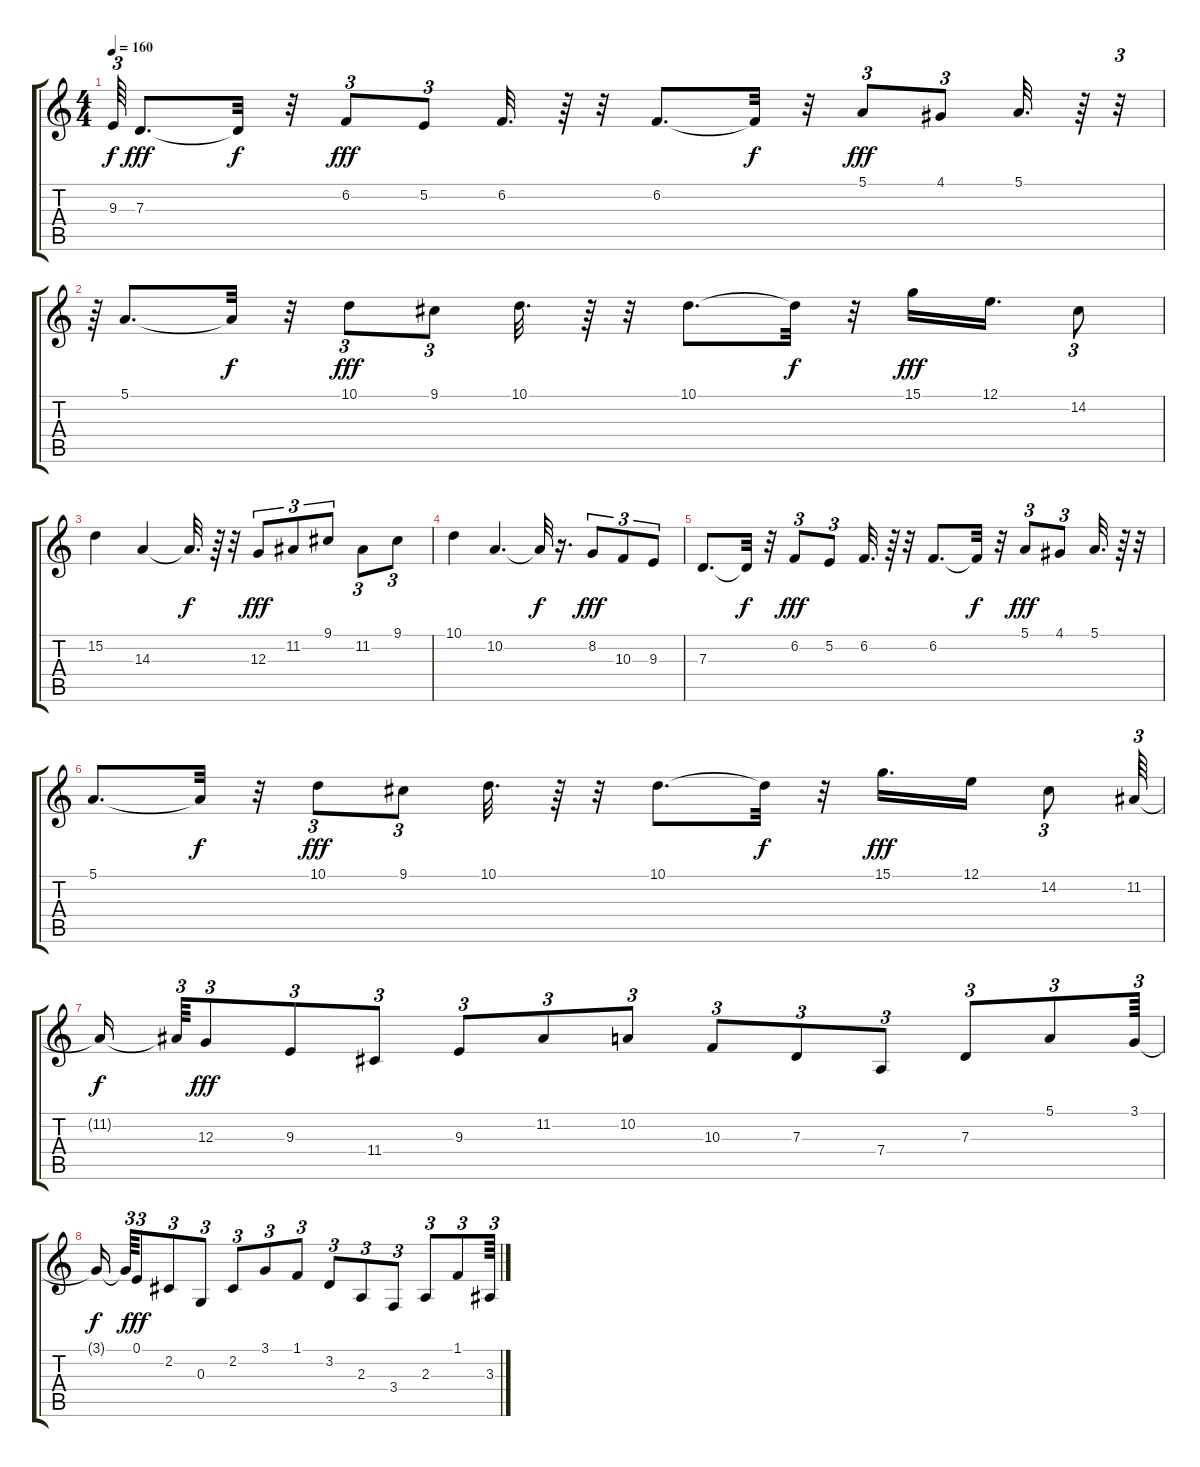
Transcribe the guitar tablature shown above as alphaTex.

\track "" {instrument choiraahs}
\staff {score tabs}
\tuning (E4 B3 G3 D3 A2 E2) {hide}
\ts (4 4)
\tempo 160
\clef g2
\ks c
9.3{t}.64{tu (3 2) dy f} 7.3.8{d dy fff} 7.3{t}.32{dy f} r.32 6.2.8{tu (3 2) dy fff} 5.2.8{tu (3 2)} 6.2.32{d} r.64 r.32 6.2.8{d} 6.2{t}.32{dy f} r.32 5.1.8{tu (3 2) dy fff} 4.1.8{tu (3 2)} 5.1.32{d} r.64 r.32{tu (3 2)} |
r.64{tu (3 2)} 5.1.8{d} 5.1{t}.32{dy f} r.32 10.1.8{tu (3 2) dy fff} 9.1.8{tu (3 2)} 10.1.32{d} r.64 r.32 10.1.8{d} 10.1{t}.32{dy f} r.32 15.1.16{dy fff} 12.1.16{d} 14.2.8{tu (3 2)} |
15.2.4 14.3.4 14.3{t}.32{d dy f} r.64 r.32 12.3.8{tu (3 2) dy fff} 11.2.8{tu (3 2)} 9.1.8{tu (3 2)} 11.2.8{tu (3 2)} 9.1.8{tu (3 2)} |
10.1.4 10.2.4{d} 10.2{t}.32{dy f} r.16{d} 8.2.8{tu (3 2) dy fff} 10.3.8{tu (3 2)} 9.3.8{tu (3 2)} |
7.3.8{d} 7.3{t}.32{dy f} r.32 6.2.8{tu (3 2) dy fff} 5.2.8{tu (3 2)} 6.2.32{d} r.64 r.32 6.2.8{d} 6.2{t}.32{dy f} r.32 5.1.8{tu (3 2) dy fff} 4.1.8{tu (3 2)} 5.1.32{d} r.64 r.32 |
5.1.8{d} 5.1{t}.32{dy f} r.32 10.1.8{tu (3 2) dy fff} 9.1.8{tu (3 2)} 10.1.32{d} r.64 r.32 10.1.8{d} 10.1{t}.32{dy f} r.32 15.1.16{d dy fff} 12.1.16 14.2.8{tu (3 2)} 11.2.64{tu (3 2)} |
11.2{t}.16{dy f beam splitsecondary} 11.2{t}.64{tu (3 2)} 12.3.8{tu (3 2) dy fff} 9.3.8{tu (3 2)} 11.4.8{tu (3 2)} 9.3.8{tu (3 2)} 11.2.8{tu (3 2)} 10.2.8{tu (3 2)} 10.3.8{tu (3 2)} 7.3.8{tu (3 2)} 7.4.8{tu (3 2)} 7.3.8{tu (3 2)} 5.1.8{tu (3 2)} 3.1.64{tu (3 2)} |
3.1{t}.16{dy f beam splitsecondary} 3.1{t}.64{tu (3 2)} 0.1.8{tu (3 2) dy fff} 2.2.8{tu (3 2)} 0.3.8{tu (3 2)} 2.2.8{tu (3 2)} 3.1.8{tu (3 2)} 1.1.8{tu (3 2)} 3.2.8{tu (3 2)} 2.3.8{tu (3 2)} 3.4.8{tu (3 2)} 2.3.8{tu (3 2)} 1.1.8{tu (3 2)} 3.3.64{tu (3 2)}
